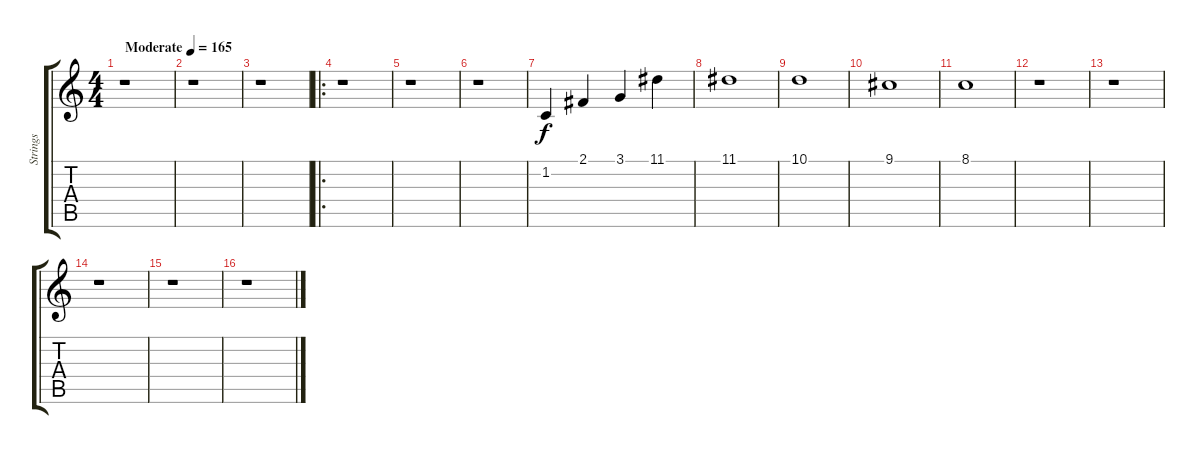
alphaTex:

\track ("Strings" "Strings") {instrument stringensemble2}
\staff {score tabs}
\tuning (E4 B3 G3 D3 A2 E2) {hide}
\ts (4 4)
\tempo (165 "Moderate")
\clef g2
\ks c
r.1{dy f instrument stringensemble2} |
r.1 |
r.1 |
\ro
r.1 |
r.1 |
r.1 |
1.2.4 2.1.4 3.1.4 11.1.4 |
11.1.1 |
10.1.1 |
9.1.1 |
8.1.1 |
r.1 |
r.1 |
r.1 |
r.1 |
r.1
